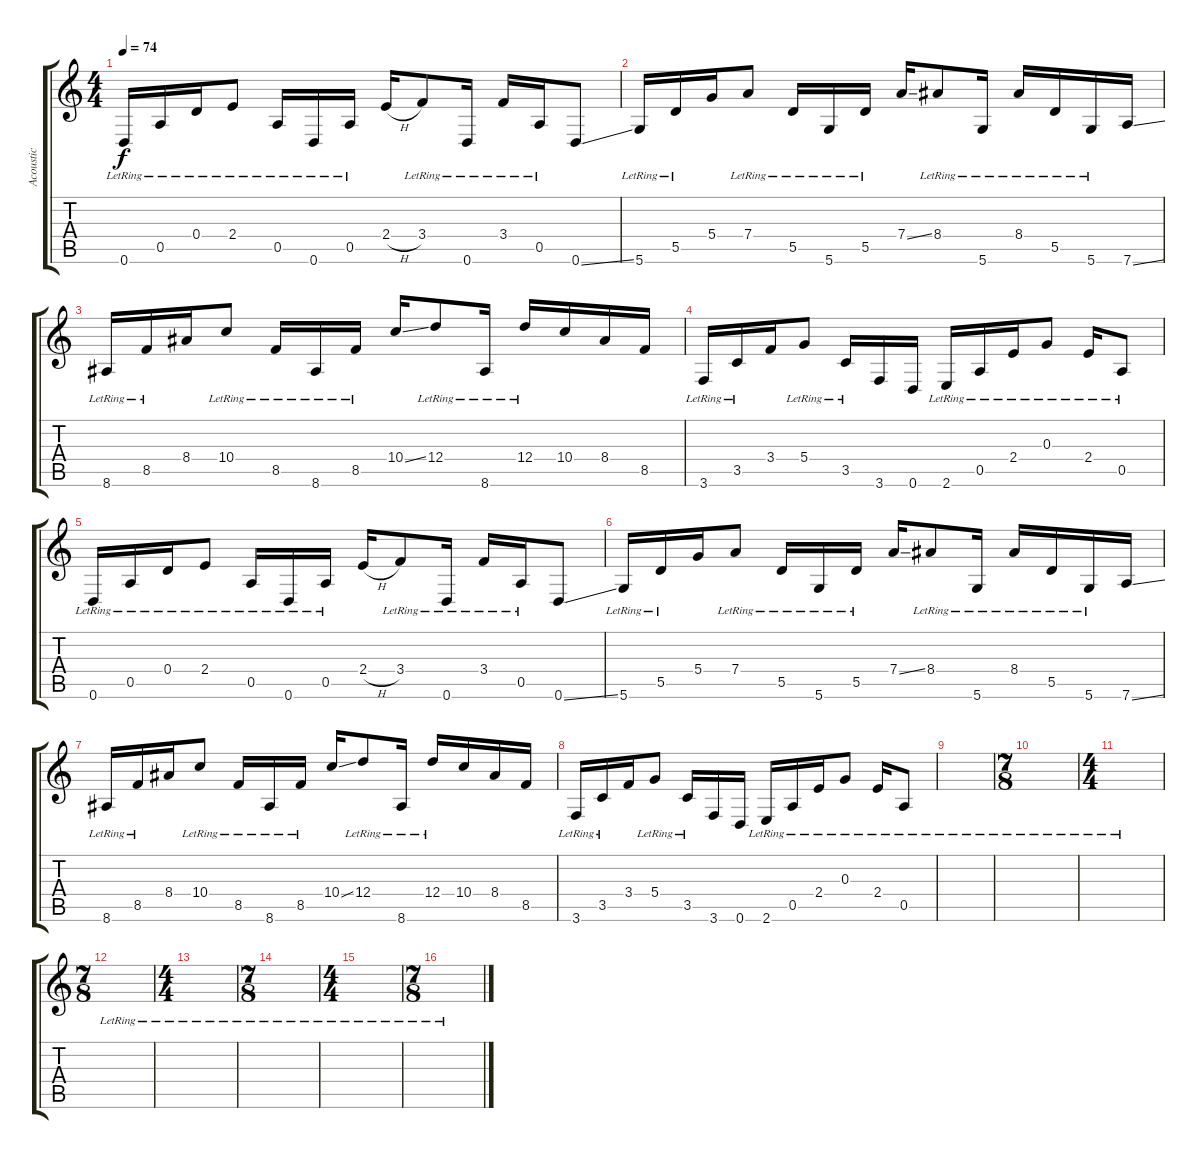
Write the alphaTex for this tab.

\track ("Acoustic" "Acoustic") {instrument acousticguitarsteel}
\staff {score tabs}
\tuning (E4 B3 G3 D3 A2 D2) {hide}
\ts (4 4)
\tempo 74
\clef g2
\ks c
0.6{lr}.16{dy f} 0.5{lr}.16 0.4{lr}.16 2.4{lr}.8 0.5{lr}.16 0.6{lr}.16 0.5{lr}.16 2.4{h}.16 3.4{lr}.8 0.6{lr}.16 3.4{lr}.16 0.5{lr}.16 0.6{ss}.8 |
5.6{lr}.16 5.5{lr}.16 5.4.16 7.4{lr}.8 5.5{lr}.16 5.6{lr}.16 5.5{lr}.16 7.4{ss}.16 8.4{lr}.8 5.6{lr}.16 8.4{lr}.16 5.5{lr}.16 5.6{lr}.16 7.6{ss}.16 |
8.6{lr}.16 8.5{lr}.16 8.4.16 10.4{lr}.8 8.5{lr}.16 8.6{lr}.16 8.5{lr}.16 10.4{ss}.16 12.4{lr}.8 8.6{lr}.16 12.4{lr}.16 10.4.16 8.4.16 8.5.16 |
3.6{lr}.16 3.5{lr}.16 3.4.16 5.4{lr}.8 3.5{lr}.16 3.6.16 0.6.16 2.6{lr}.16 0.5{lr}.16 2.4{lr}.16 0.3{lr}.8 2.4{lr}.16 0.5{lr}.8 |
0.6{lr}.16 0.5{lr}.16 0.4{lr}.16 2.4{lr}.8 0.5{lr}.16 0.6{lr}.16 0.5{lr}.16 2.4{h}.16 3.4{lr}.8 0.6{lr}.16 3.4{lr}.16 0.5{lr}.16 0.6{ss}.8 |
5.6{lr}.16 5.5{lr}.16 5.4.16 7.4{lr}.8 5.5{lr}.16 5.6{lr}.16 5.5{lr}.16 7.4{ss}.16 8.4{lr}.8 5.6{lr}.16 8.4{lr}.16 5.5{lr}.16 5.6{lr}.16 7.6{ss}.16 |
8.6{lr}.16 8.5{lr}.16 8.4.16 10.4{lr}.8 8.5{lr}.16 8.6{lr}.16 8.5{lr}.16 10.4{ss}.16 12.4{lr}.8 8.6{lr}.16 12.4{lr}.16 10.4.16 8.4.16 8.5.16 |
3.6{lr}.16 3.5{lr}.16 3.4.16 5.4{lr}.8 3.5{lr}.16 3.6.16 0.6.16 2.6{lr}.16 0.5{lr}.16 2.4{lr}.16 0.3{lr}.8 2.4{lr}.16 0.5{lr}.8 |
|
\ts (7 8)
|
\ts (4 4)
|
\ts (7 8)
|
\ts (4 4)
|
\ts (7 8)
|
\ts (4 4)
|
\ts (7 8)
